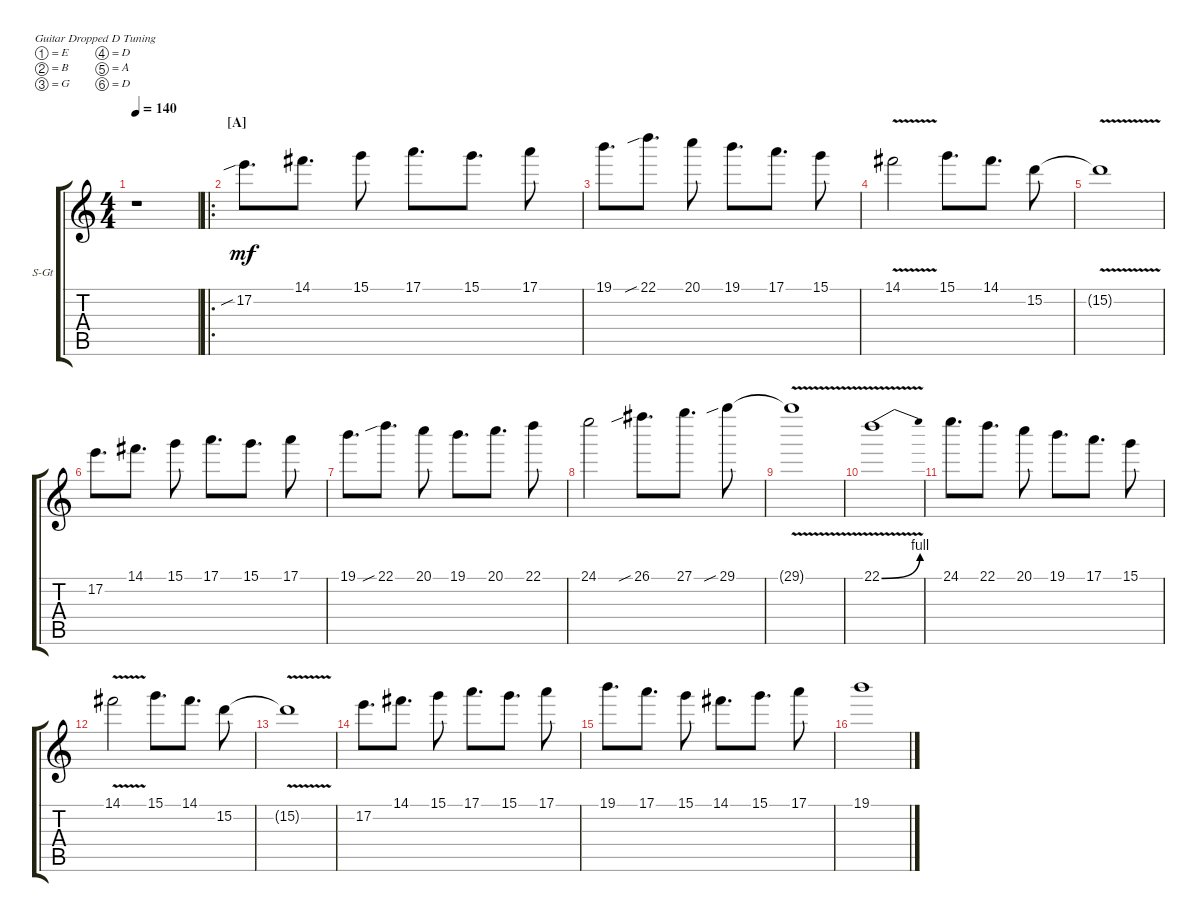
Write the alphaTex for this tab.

\defaultSystemsLayout 4
\bracketExtendMode groupsimilarinstruments
\firstSystemTrackNameOrientation horizontal
\otherSystemsTrackNameOrientation horizontal
\track ("Synth (Hi-octave)" "S-Gt") {instrument acousticguitarsteel}
\staff {score tabs}
\tuning (E4 B3 G3 D3 A2 D2)
\ts (4 4)
\tempo 140
\clef g2
\ks c
r.1{dy mf instrument acousticguitarsteel} |
\ro
\section ("A" "")
17.2{sib}.8{d} 14.1.8{d} 15.1.8 17.1.8{d} 15.1.8{d} 17.1.8 |
19.1.8{d} 22.1{sib}.8{d} 20.1.8 19.1.8{d} 17.1.8{d} 15.1.8 |
14.1{v}.2 15.1.8{d} 14.1.8{d} 15.2.8 |
15.2{v t}.1 |
17.2.8{d} 14.1.8{d} 15.1.8 17.1.8{d} 15.1.8{d} 17.1.8 |
19.1.8{d} 22.1{sib}.8{d} 20.1.8 19.1.8{d} 20.1.8{d} 22.1.8 |
24.1.2 26.1{sib}.8{d} 27.1.8{d} 29.1{sib}.8 |
29.1{v t}.1 |
22.1{be (bend 0 0 7.199999999999999 4) v}.1 |
24.1.8{d} 22.1.8{d} 20.1.8 19.1.8{d} 17.1.8{d} 15.1.8 |
14.1{v}.2 15.1.8{d} 14.1.8{d} 15.2.8 |
15.2{v t}.1 |
17.2.8{d} 14.1.8{d} 15.1.8 17.1.8{d} 15.1.8{d} 17.1.8 |
19.1.8{d} 17.1.8{d} 15.1.8 14.1.8{d} 15.1.8{d} 17.1.8 |
19.1.1
